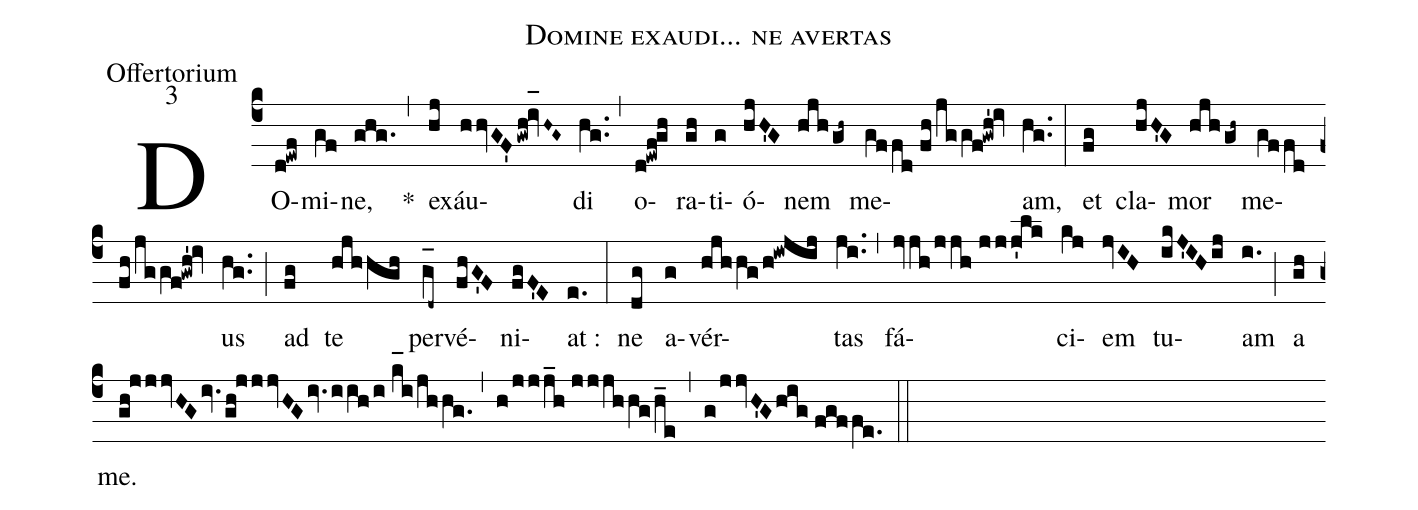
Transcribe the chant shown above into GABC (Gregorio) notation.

name:Domine exaudi... ne avertas;
office-part:Offertorium;
mode:3;
%%
(c4) DO(d!ewf)mi(gf)ne,(ghg.) <clear>*(,) ex(hj)áu(hhvGF'gwh!iv_[oh:h]H~G~)di(hg..) (,) o(d!ewf!gh)ra(gh)ti(g)ó(hjH'G)nem(hjhgh~) me(gffd//fh/jggf!gwh'!iv)am,(hg..) (:) et(fg) cla(hjH'G)mor(hjhgh~) me(gffd//fh/jggf!gwh'!iv)us(hg..) (;) ad(fg) te(hjhhgh) per(g_[oh:h]d~)vé(fhG'F)ni(fgF'E)at :(e.) (:) ne(dg) a(g)vér(hjhhg/h!iwjij)tas(ji..) (,) fá(jvjh/jjh//jjj'lk)ci(kj)em(jvIH) tu(ikJ'IHij)am(i.) (;) a(gh) me.(gh!jjjvHGiv.gh!jjjvHGiv.iih/i//k_[hl:1]i/jhhg.) (,) (h/jjj_h//jjjh/!hg/h_e) (,) (g/jjvH'Ghig//fgffe.) (::)
